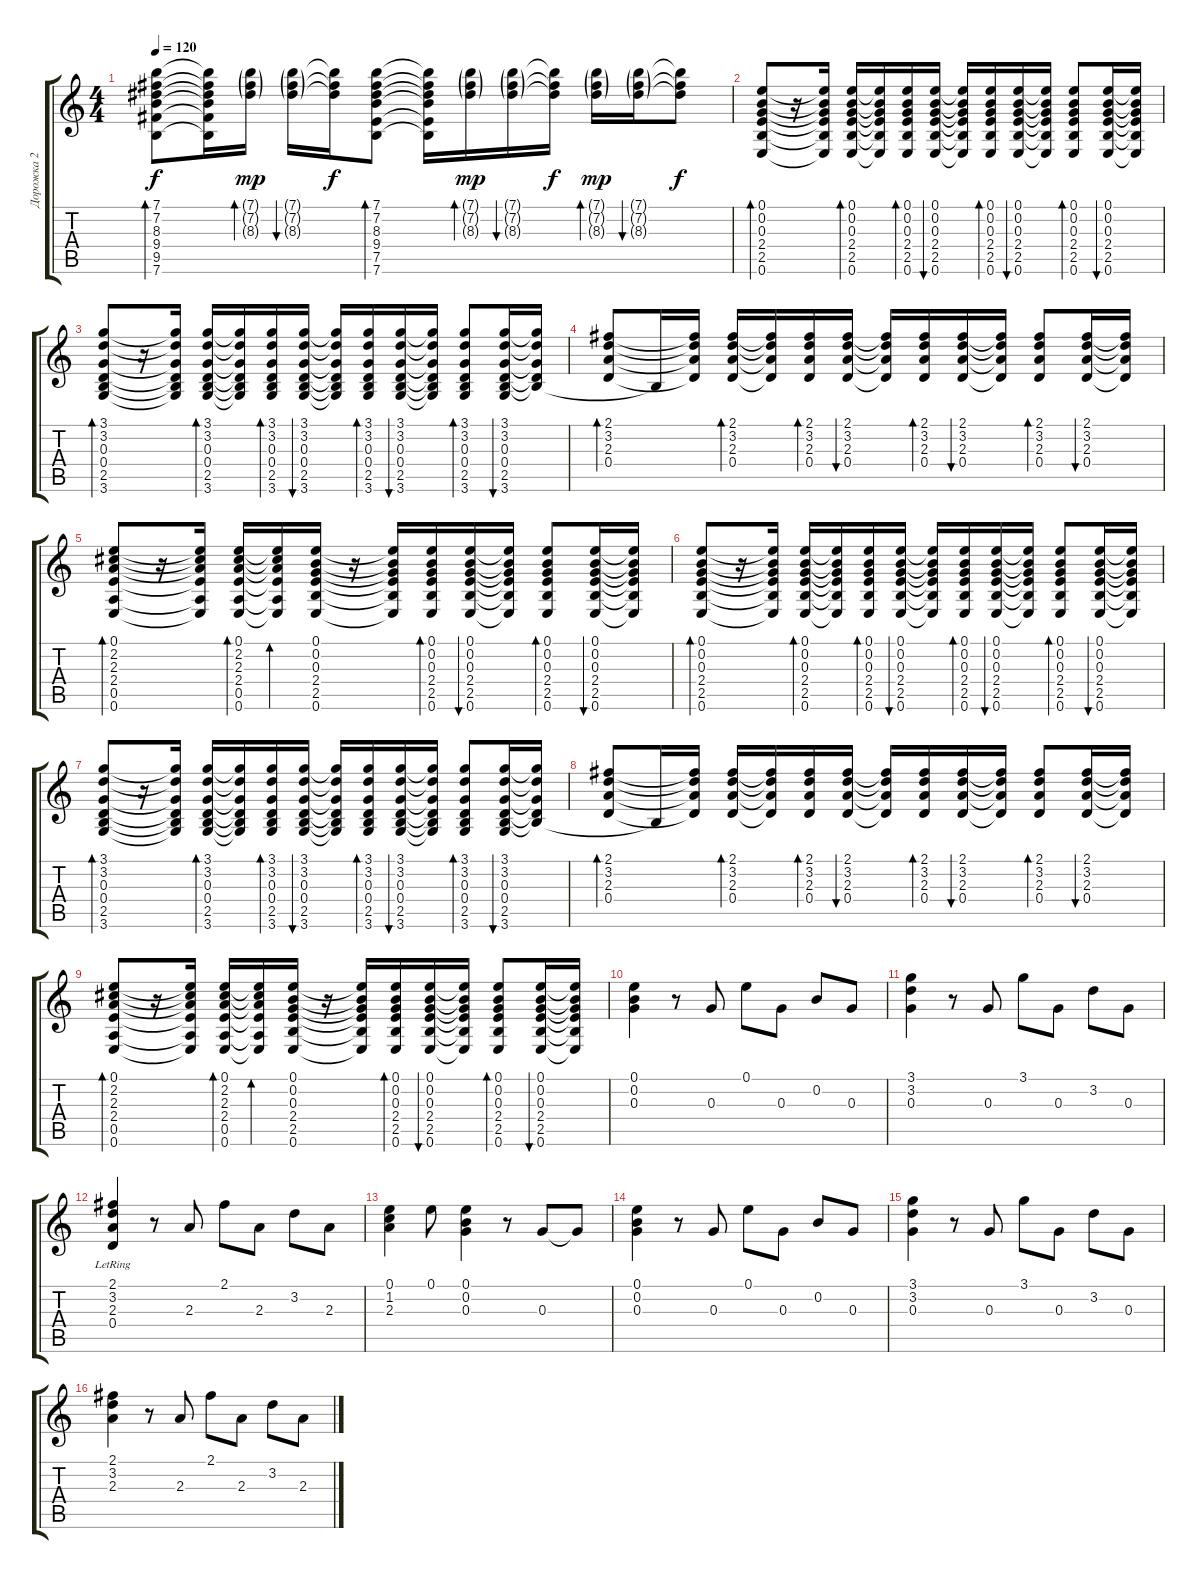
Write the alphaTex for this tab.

\track ("Дорожка 2" "Дорожка 2") {instrument acousticguitarsteel}
\staff {score tabs}
\tuning (E4 B3 G3 D3 A2 E2) {hide}
\ts (4 4)
\tempo 120
\clef g2
\ks c
(7.1 7.2 8.3 9.4 9.5 7.6).8{bd 30 dy f} (7.1{t} 7.2{t} 8.3{t} 9.4{t} 9.5{t} 7.6{t}).16 (7.1{g} 7.2{g} 8.3{g}).16{bd 30 dy mp} (7.1{g} 7.2{g} 8.3{g}).16{bu 30} (7.1{t} 7.2{t} 8.3{t}).16{dy f} (7.1 7.2 8.3 9.4 7.5 7.6).8{bd 30} (7.1{t} 7.2{t} 8.3{t} 9.4{t} 7.5{t} 7.6{t}).16 (7.1{g} 7.2{g} 8.3{g}).16{bd 30 dy mp} (7.1{g} 7.2{g} 8.3{g}).16{bu 30} (7.1{t} 7.2{t} 8.3{t}).16{dy f} (7.1{g} 7.2{g} 8.3{g}).16{bd 30 dy mp} (7.1{g} 7.2{g} 8.3{g}).16{bu 30} (7.1{t} 7.2{t} 8.3{t}).8{dy f} |
(0.1 0.2 0.3 2.4 2.5 0.6).8{bd 60 volume 6} r.16 (0.1{t} 0.2{t} 0.3{t} 2.4{t} 2.5{t} 0.6{t}).16 (0.1 0.2 0.3 2.4 2.5 0.6).16{bd 60} (0.1{t} 0.2{t} 0.3{t} 2.4{t} 2.5{t} 0.6{t}).16 (0.1 0.2 0.3 2.4 2.5 0.6).16{bd 30} (0.1 0.2 0.3 2.4 2.5 0.6).16{bu 30} (0.1{t} 0.2{t} 0.3{t} 2.4{t} 2.5{t} 0.6{t}).16 (0.1 0.2 0.3 2.4 2.5 0.6).16{bd 30} (0.1 0.2 0.3 2.4 2.5 0.6).16{bu 30} (0.1{t} 0.2{t} 0.3{t} 2.4{t} 2.5{t} 0.6{t}).16 (0.1 0.2 0.3 2.4 2.5 0.6).8{bd 30} (0.1 0.2 0.3 2.4 2.5 0.6).16{bu 30} (0.1{t} 0.2{t} 0.3{t} 2.4{t} 2.5{t} 0.6{t}).16 |
(3.1 3.2 0.3 0.4 2.5 3.6).8{bd 60} r.16 (3.1{t} 3.2{t} 0.3{t} 0.4{t} 2.5{t} 3.6{t}).16 (3.1 3.2 0.3 0.4 2.5 3.6).16{bd 60} (3.1{t} 3.2{t} 0.3{t} 0.4{t} 2.5{t} 3.6{t}).16 (3.1 3.2 0.3 0.4 2.5 3.6).16{bd 30} (3.1 3.2 0.3 0.4 2.5 3.6).16{bu 30} (3.1{t} 3.2{t} 0.3{t} 0.4{t} 2.5{t} 3.6{t}).16 (3.1 3.2 0.3 0.4 2.5 3.6).16{bd 30} (3.1 3.2 0.3 0.4 2.5 3.6).16{bu 30} (3.1{t} 3.2{t} 0.3{t} 0.4{t} 2.5{t} 3.6{t}).16 (3.1 3.2 0.3 0.4 2.5 3.6).8{bd 30} (3.1 3.2 0.3 0.4 2.5 3.6).16{bu 30} (3.1{t} 3.2{t} 0.3{t} 0.4{t} 2.5{t}).16 |
(2.1 3.2 2.3 0.4).8{bd 60} 2.5{t}.16 (2.1{t} 3.2{t} 2.3{t} 0.4{t}).16 (2.1 3.2 2.3 0.4).16{bd 60} (2.1{t} 3.2{t} 2.3{t} 0.4{t}).16 (2.1 3.2 2.3 0.4).16{bd 30} (2.1 3.2 2.3 0.4).16{bu 30} (2.1{t} 3.2{t} 2.3{t} 0.4{t}).16 (2.1 3.2 2.3 0.4).16{bd 30} (2.1 3.2 2.3 0.4).16{bu 30} (2.1{t} 3.2{t} 2.3{t} 0.4{t}).16 (2.1 3.2 2.3 0.4).8{bd 30} (2.1 3.2 2.3 0.4).16{bu 30} (2.1{t} 3.2{t} 2.3{t} 0.4{t}).16 |
(0.1 2.2 2.3 2.4 0.5 0.6).8{bd 60} r.16 (0.1{t} 2.2{t} 2.3{t} 2.4{t} 0.5{t} 0.6{t}).16 (0.1 2.2 2.3 2.4 0.5 0.6).16{bd 60} (0.1{t} 2.2{t} 2.3{t} 2.4{t} 0.5{t} 0.6{t}).16{bd 60} (0.1 0.2 0.3 2.4 2.5 0.6).16 r.16 (0.1{t} 0.2{t} 0.3{t} 2.4{t} 2.5{t} 0.6{t}).16 (0.1 0.2 0.3 2.4 2.5 0.6).16{bd 30} (0.1 0.2 0.3 2.4 2.5 0.6).16{bu 30} (0.1{t} 0.2{t} 0.3{t} 2.4{t} 2.5{t} 0.6{t}).16 (0.1 0.2 0.3 2.4 2.5 0.6).8{bd 30} (0.1 0.2 0.3 2.4 2.5 0.6).16{bu 30} (0.1{t} 0.2{t} 0.3{t} 2.4{t} 2.5{t} 0.6{t}).16 |
(0.1 0.2 0.3 2.4 2.5 0.6).8{bd 60} r.16 (0.1{t} 0.2{t} 0.3{t} 2.4{t} 2.5{t} 0.6{t}).16 (0.1 0.2 0.3 2.4 2.5 0.6).16{bd 60} (0.1{t} 0.2{t} 0.3{t} 2.4{t} 2.5{t} 0.6{t}).16 (0.1 0.2 0.3 2.4 2.5 0.6).16{bd 30} (0.1 0.2 0.3 2.4 2.5 0.6).16{bu 30} (0.1{t} 0.2{t} 0.3{t} 2.4{t} 2.5{t} 0.6{t}).16 (0.1 0.2 0.3 2.4 2.5 0.6).16{bd 30} (0.1 0.2 0.3 2.4 2.5 0.6).16{bu 30} (0.1{t} 0.2{t} 0.3{t} 2.4{t} 2.5{t} 0.6{t}).16 (0.1 0.2 0.3 2.4 2.5 0.6).8{bd 30} (0.1 0.2 0.3 2.4 2.5 0.6).16{bu 30} (0.1{t} 0.2{t} 0.3{t} 2.4{t} 2.5{t} 0.6{t}).16 |
(3.1 3.2 0.3 0.4 2.5 3.6).8{bd 60} r.16 (3.1{t} 3.2{t} 0.3{t} 0.4{t} 2.5{t} 3.6{t}).16 (3.1 3.2 0.3 0.4 2.5 3.6).16{bd 60} (3.1{t} 3.2{t} 0.3{t} 0.4{t} 2.5{t} 3.6{t}).16 (3.1 3.2 0.3 0.4 2.5 3.6).16{bd 30} (3.1 3.2 0.3 0.4 2.5 3.6).16{bu 30} (3.1{t} 3.2{t} 0.3{t} 0.4{t} 2.5{t} 3.6{t}).16 (3.1 3.2 0.3 0.4 2.5 3.6).16{bd 30} (3.1 3.2 0.3 0.4 2.5 3.6).16{bu 30} (3.1{t} 3.2{t} 0.3{t} 0.4{t} 2.5{t} 3.6{t}).16 (3.1 3.2 0.3 0.4 2.5 3.6).8{bd 30} (3.1 3.2 0.3 0.4 2.5 3.6).16{bu 30} (3.1{t} 3.2{t} 0.3{t} 0.4{t} 2.5{t}).16 |
(2.1 3.2 2.3 0.4).8{bd 60} 2.5{t}.16 (2.1{t} 3.2{t} 2.3{t} 0.4{t}).16 (2.1 3.2 2.3 0.4).16{bd 60} (2.1{t} 3.2{t} 2.3{t} 0.4{t}).16 (2.1 3.2 2.3 0.4).16{bd 30} (2.1 3.2 2.3 0.4).16{bu 30} (2.1{t} 3.2{t} 2.3{t} 0.4{t}).16 (2.1 3.2 2.3 0.4).16{bd 30} (2.1 3.2 2.3 0.4).16{bu 30} (2.1{t} 3.2{t} 2.3{t} 0.4{t}).16 (2.1 3.2 2.3 0.4).8{bd 30} (2.1 3.2 2.3 0.4).16{bu 30} (2.1{t} 3.2{t} 2.3{t} 0.4{t}).16 |
(0.1 2.2 2.3 2.4 0.5 0.6).8{bd 60} r.16 (0.1{t} 2.2{t} 2.3{t} 2.4{t} 0.5{t} 0.6{t}).16 (0.1 2.2 2.3 2.4 0.5 0.6).16{bd 60} (0.1{t} 2.2{t} 2.3{t} 2.4{t} 0.5{t} 0.6{t}).16{bd 60} (0.1 0.2 0.3 2.4 2.5 0.6).16 r.16 (0.1{t} 0.2{t} 0.3{t} 2.4{t} 2.5{t} 0.6{t}).16 (0.1 0.2 0.3 2.4 2.5 0.6).16{bd 30} (0.1 0.2 0.3 2.4 2.5 0.6).16{bu 30} (0.1{t} 0.2{t} 0.3{t} 2.4{t} 2.5{t} 0.6{t}).16 (0.1 0.2 0.3 2.4 2.5 0.6).8{bd 30} (0.1 0.2 0.3 2.4 2.5 0.6).16{bu 30} (0.1{t} 0.2{t} 0.3{t} 2.4{t} 2.5{t} 0.6{t}).16 |
(0.1 0.2 0.3).4 r.8 0.3.8 0.1.8 0.3.8 0.2.8 0.3.8 |
(3.1 3.2 0.3).4 r.8 0.3.8 3.1.8 0.3.8 3.2.8 0.3.8 |
(2.1 3.2 2.3 0.4{lr}).4 r.8 2.3.8 2.1.8 2.3.8 3.2.8 2.3.8 |
(0.1 1.2 2.3).4 0.1.8 (0.1 0.2 0.3).4 r.8 0.3.8 0.3{t}.8 |
(0.1 0.2 0.3).4 r.8 0.3.8 0.1.8 0.3.8 0.2.8 0.3.8 |
(3.1 3.2 0.3).4 r.8 0.3.8 3.1.8 0.3.8 3.2.8 0.3.8 |
(2.1 3.2 2.3).4 r.8 2.3.8 2.1.8 2.3.8 3.2.8 2.3.8
